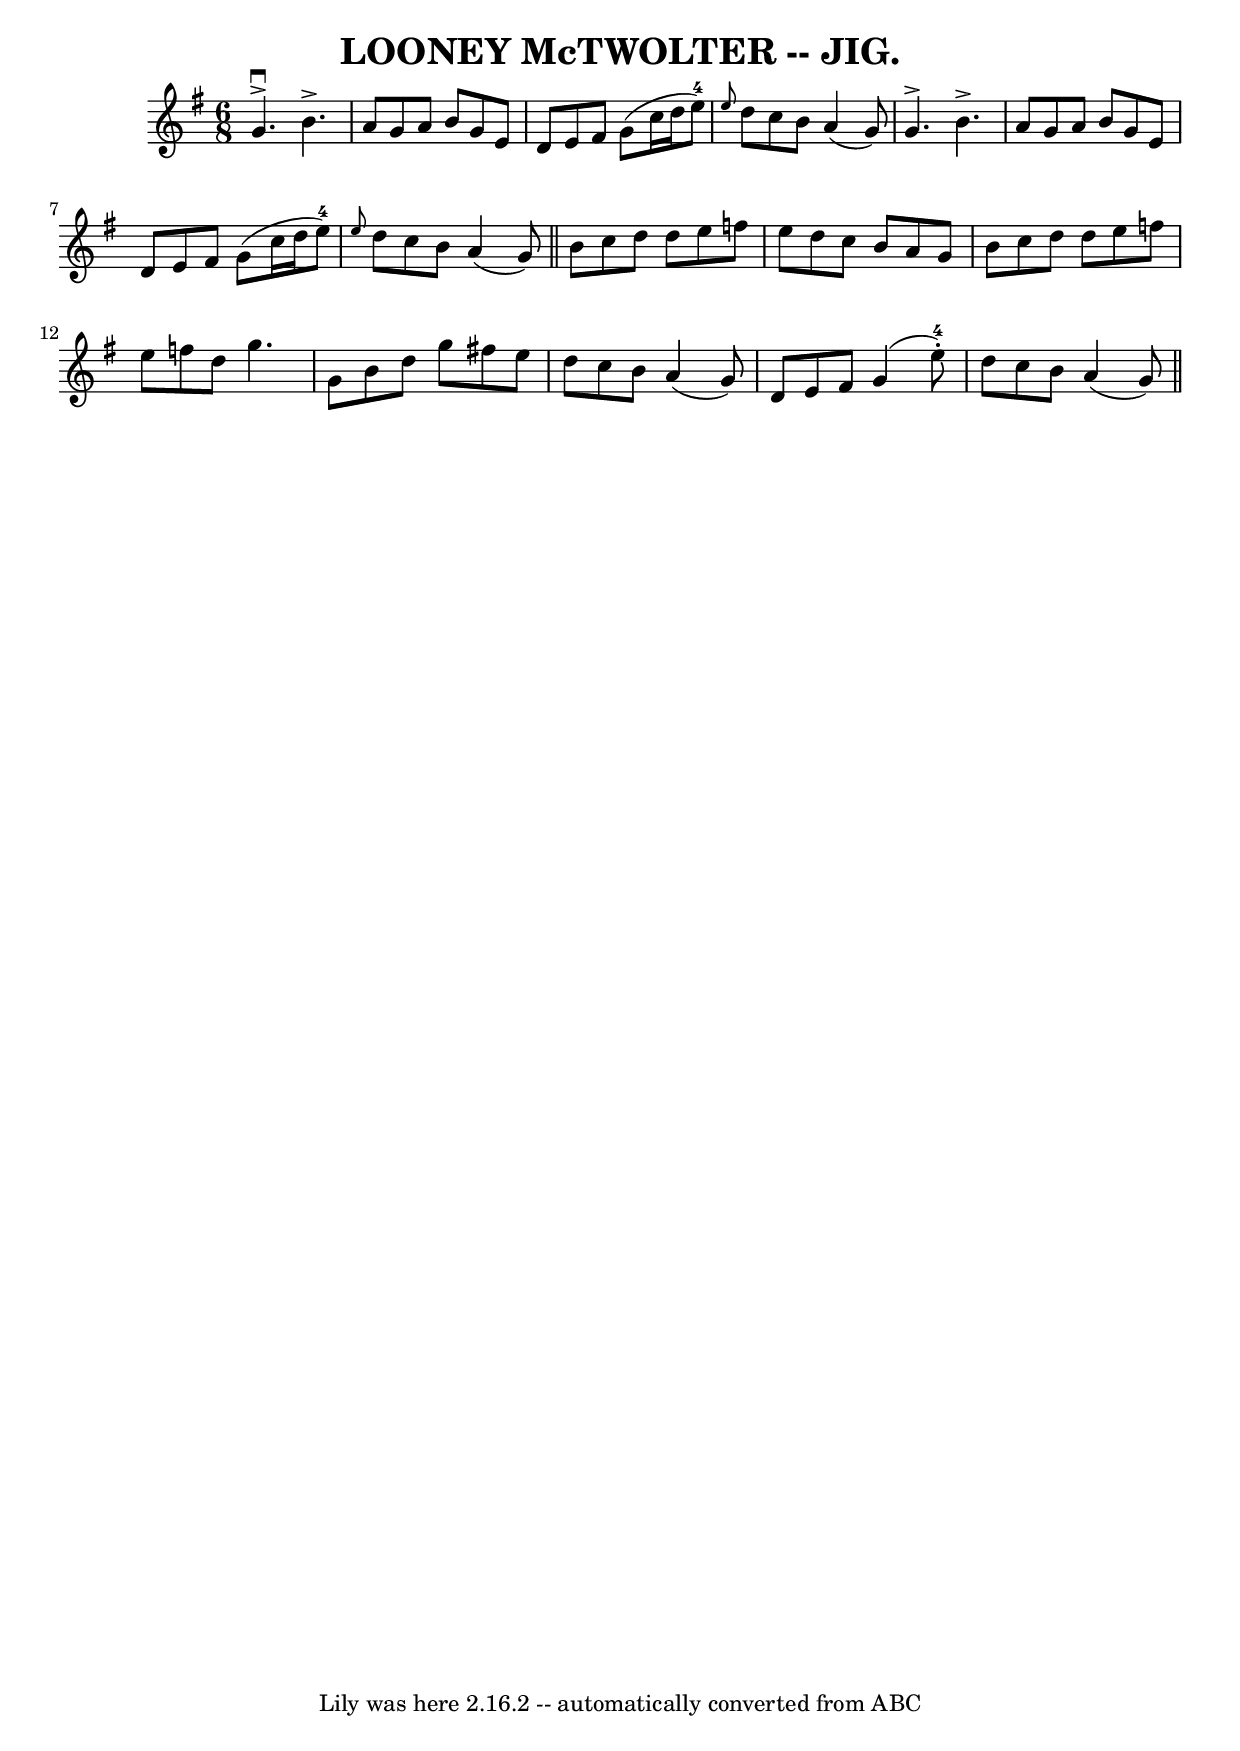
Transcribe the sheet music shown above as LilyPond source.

\version "2.16.2"
\include "Mammoth.ily"
\header {
  %% book = "Coles pg. 75.7"
  crossRefNumber = "15"
  footnotes = ""
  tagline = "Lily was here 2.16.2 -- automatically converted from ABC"
  title = "LOONEY McTWOLTER -- JIG."

}
voicedefault =  {


  \time 6/8 
  \key g \major
  g'4.^\downbow^\accent b'4.^\accent |
  a'8 
  g'8 a'8 b'8 g'8 e'8  |
  d'8 e'8 fis'8 g'8 (
  c''16 d''16 e''8-4) |
  \grace { e''8  
	 } d''8 c''8    
  b'8 a'4 (g'8) |
  g'4.^\accent b'4.^\accent |
  
  a'8 g'8 a'8 b'8 g'8 e'8  |
  d'8 e'8 fis'8 g'8 (
  c''16 d''16 e''8-4) |
  \grace { e''8  
	 } d''8 c''8    
  b'8 a'4 (g'8) \bar "||" b'8 c''8 d''8 d''8 e''8    
  f''8  |
  e''8 d''8 c''8 b'8 a'8 g'8  |
  b'8    
  c''8 d''8 d''8 e''8 f''8  |
  e''8 f''8 d''8 g''4.  
  |
  g'8 b'8 d''8 g''8 fis''!8 e''8  |
  d''8    
  c''8 b'8 a'4 (g'8) |
  d'8 e'8 fis'8 g'4 (e''8-4-.) |
  d''8 c''8 b'8 a'4 (g'8) \bar "||"   

}

\score{
  <<

    \context Staff="default"
    {
      \voicedefault 
      
    }

  >>
  \layout {
    
  }
  \midi {
  }

}
